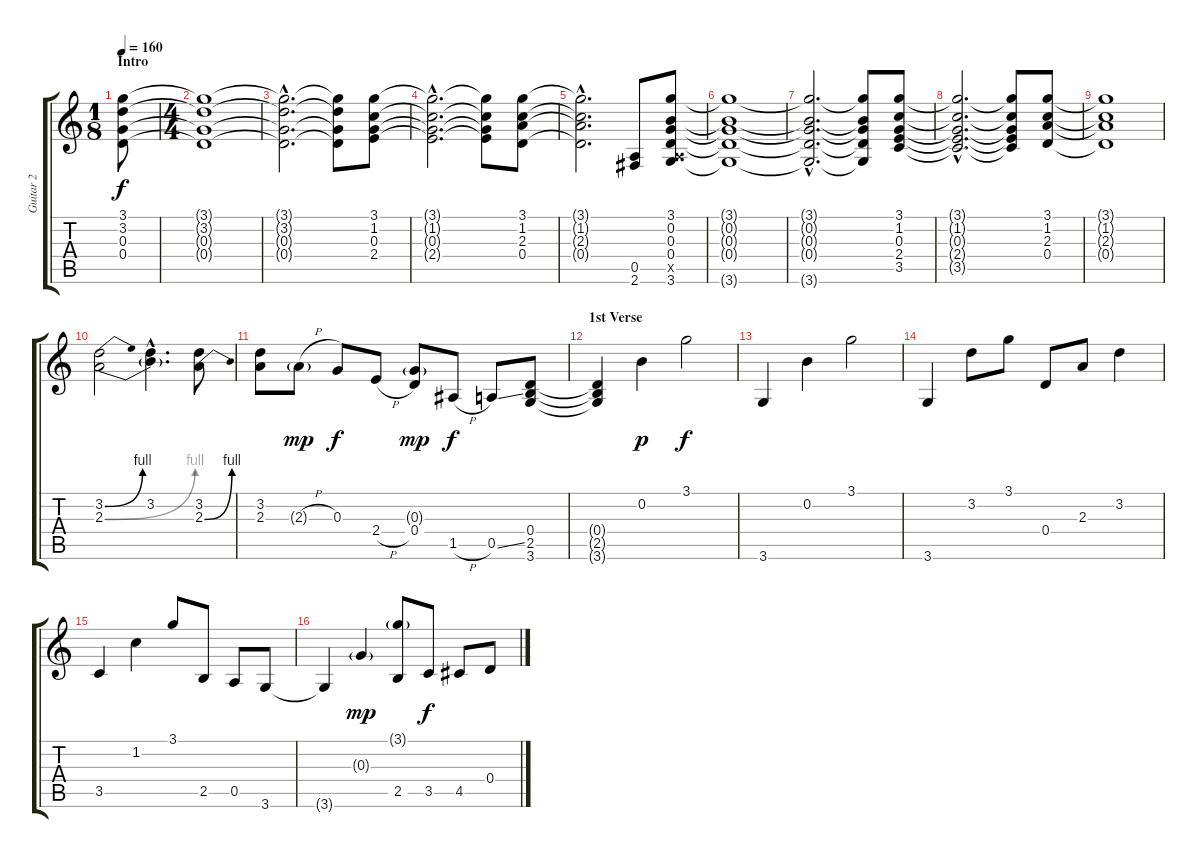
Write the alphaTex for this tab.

\track ("Guitar 2" "Guitar 2") {instrument electricguitarclean}
\staff {score tabs}
\tuning (E4 B3 G3 D3 A2 E2) {hide}
\ts (1 8)
\section ("" "Intro")
\tempo 160
\clef g2
\ks c
(3.1 3.2 0.3 0.4).8{dy f instrument electricguitarclean} |
\ts (4 4)
(3.1{t} 3.2{t} 0.3{t} 0.4{t}).1 |
(3.1{hac t} 3.2{hac t} 0.3{hac t} 0.4{hac t}).2{d} (3.1{t} 3.2{t} 0.3{t} 0.4{t}).8 (3.1 1.2 0.3 2.4).8 |
(3.1{hac t} 1.2{hac t} 0.3{hac t} 2.4{hac t}).2{d} (3.1{t} 1.2{t} 0.3{t} 2.4{t}).8 (3.1 1.2 2.3 0.4).8 |
(3.1{hac t} 1.2{hac t} 2.3{hac t} 0.4{hac t}).2{d} (0.5 2.6).8 (3.1 0.2 0.3 0.4 0.5{x} 3.6).8 |
(3.1{t} 0.2{t} 0.3{t} 0.4{t} 3.6{t}).1 |
(3.1{hac t} 0.2{hac t} 0.3{hac t} 0.4{hac t} 3.6{hac t}).2{d} (3.1{t} 0.2{t} 0.3{t} 0.4{t} 3.6{t}).8 (3.1 1.2 0.3 2.4 3.5).8 |
(3.1{hac t} 1.2{hac t} 0.3{hac t} 2.4{hac t} 3.5{hac t}).2{d} (3.1{t} 1.2{t} 0.3{t} 2.4{t} 3.5{t}).8 (3.1 1.2 2.3 0.4).8 |
(3.1{t} 1.2{t} 2.3{t} 0.4{t}).1 |
(3.2{be (bend 0 0 60 4)} 2.3{be (bend 0 0 60 4)}).2 (3.2{hac} 2.3{hac t}).4{d} (3.2 2.3{be (bend 0 0 60 4)}).8 |
(3.2 2.3).8 2.3{h g}.8{dy mp} 0.3.8{dy f} 2.4{h}.8 (0.3{g} 0.4).8{dy mp} 1.5{h}.8{dy f} 0.5{ss}.8 (0.4 2.5 3.6).8 |
\section ("" "1st Verse")
(0.4{t} 2.5{t} 3.6{t}).4 0.2.4{dy p} 3.1.2{dy f} |
3.6.4 0.2.4 3.1.2 |
3.6.4 3.2.8 3.1.8 0.4.8 2.3.8 3.2.4 |
3.5.4 1.2.4 3.1.8 2.5.8 0.5.8 3.6.8 |
3.6{t}.4 0.3{g}.4{dy mp} (3.1{g} 2.5).8 3.5.8{dy f} 4.5.8 0.4.8
